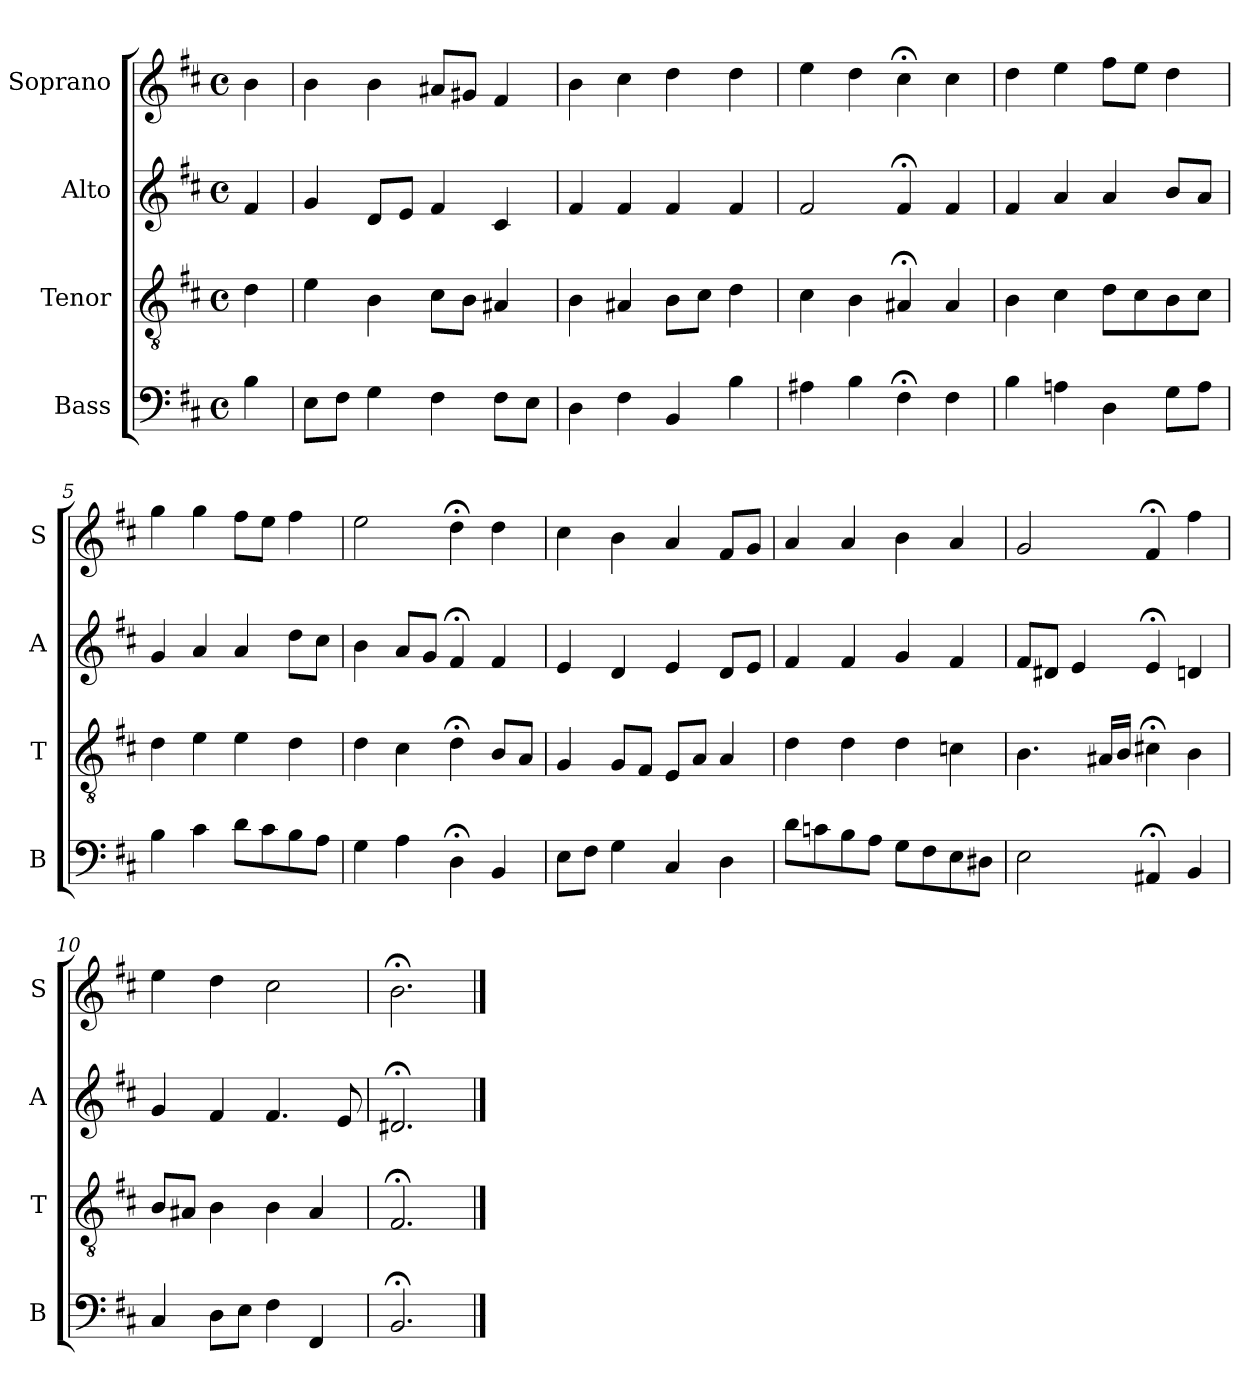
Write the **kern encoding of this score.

**kern	**kern	**kern	**kern
*part4	*part3	*part2	*part1
*staff4	*staff3	*staff2	*staff1
*I"Bass	*I"Tenor	*I"Alto	*I"Soprano
*I'B	*I'T	*I'A	*I'S
*clefF4	*clefGv2	*clefG2	*clefG2
*k[f#c#]	*k[f#c#]	*k[f#c#]	*k[f#c#]
*b:	*b:	*b:	*b:
*M4/4	*M4/4	*M4/4	*M4/4
*met(c)	*met(c)	*met(c)	*met(c)
*MM100	*MM100	*MM100	*MM100
=	=	=	=
4B	4d	4f#	4b
=1	=1	=1	=1
8EL	4e	4g	4b
8F#J	.	.	.
4G	4B	8dL	4b
.	.	8eJ	.
4F#	8c#L	4f#	8a#XL
.	8BJ	.	8g#XJ
8F#L	4A#X	4c#	4f#
8EJ	.	.	.
=2	=2	=2	=2
4D	4B	4f#	4b
4F#	4A#X	4f#	4cc#
4BB	8BL	4f#	4dd
.	8c#J	.	.
4B	4d	4f#	4dd
=3	=3	=3	=3
4A#X	4c#	2f#	4ee
4B	4B	.	4dd
4F#;<i	4A#X;<i	4f#;<	4cc#;<
4F#i	4A#i	4f#	4cc#
=4	=4	=4	=4
4Bi	4Bi	4f#	4dd
4An	4c#	4a	4ee
4D	8dL	4a	8ff#L
.	8c#	.	8eeJ
8GL	8B	8bL	4dd
8AJ	8c#J	8aJ	.
=5	=5	=5	=5
4B	4d	4g	4gg
4c#	4e	4a	4gg
8dL	4e	4a	8ff#L
8c#	.	.	8eeJ
8B	4d	8ddL	4ff#
8AJ	.	8cc#J	.
=6	=6	=6	=6
4G	4d	4b	2ee
4A	4c#	8aL	.
.	.	8gJ	.
4D;<	4d;<	4f#;<	4dd;<
4BB	8BL	4f#	4dd
.	8AJ	.	.
=7	=7	=7	=7
8EL	4G	4e	4cc#
8F#J	.	.	.
4G	8GL	4d	4b
.	8F#J	.	.
4C#	8EL	4e	4a
.	8AJ	.	.
4D	4A	8dL	8f#L
.	.	8eJ	8gJ
=8	=8	=8	=8
8dL	4d	4f#	4a
8cn	.	.	.
8B	4d	4f#	4a
8AJ	.	.	.
8GL	4d	4g	4b
8F#	.	.	.
8E	4cn	4f#	4a
8D#XJ	.	.	.
=9	=9	=9	=9
2E	4.B	8f#L	2g
.	.	8d#XJ	.
.	.	4e	.
.	16A#XLL	.	.
.	16BJJ	.	.
4AA#X;<	4c#X;<	4e;<	4f#;<
4BB	4B	4dn	4ff#
=10	=10	=10	=10
4C#	8BL	4g	4ee
.	8A#XJ	.	.
8DL	4B	4f#	4dd
8EJ	.	.	.
4F#	4B	4.f#	2cc#
4FF#	4A#	.	.
.	.	8e	.
=11	=11	=11	=11
2.BB;<	2.F#;<	2.d#X;<	2.b;<
==	==	==	==
*-	*-	*-	*-
